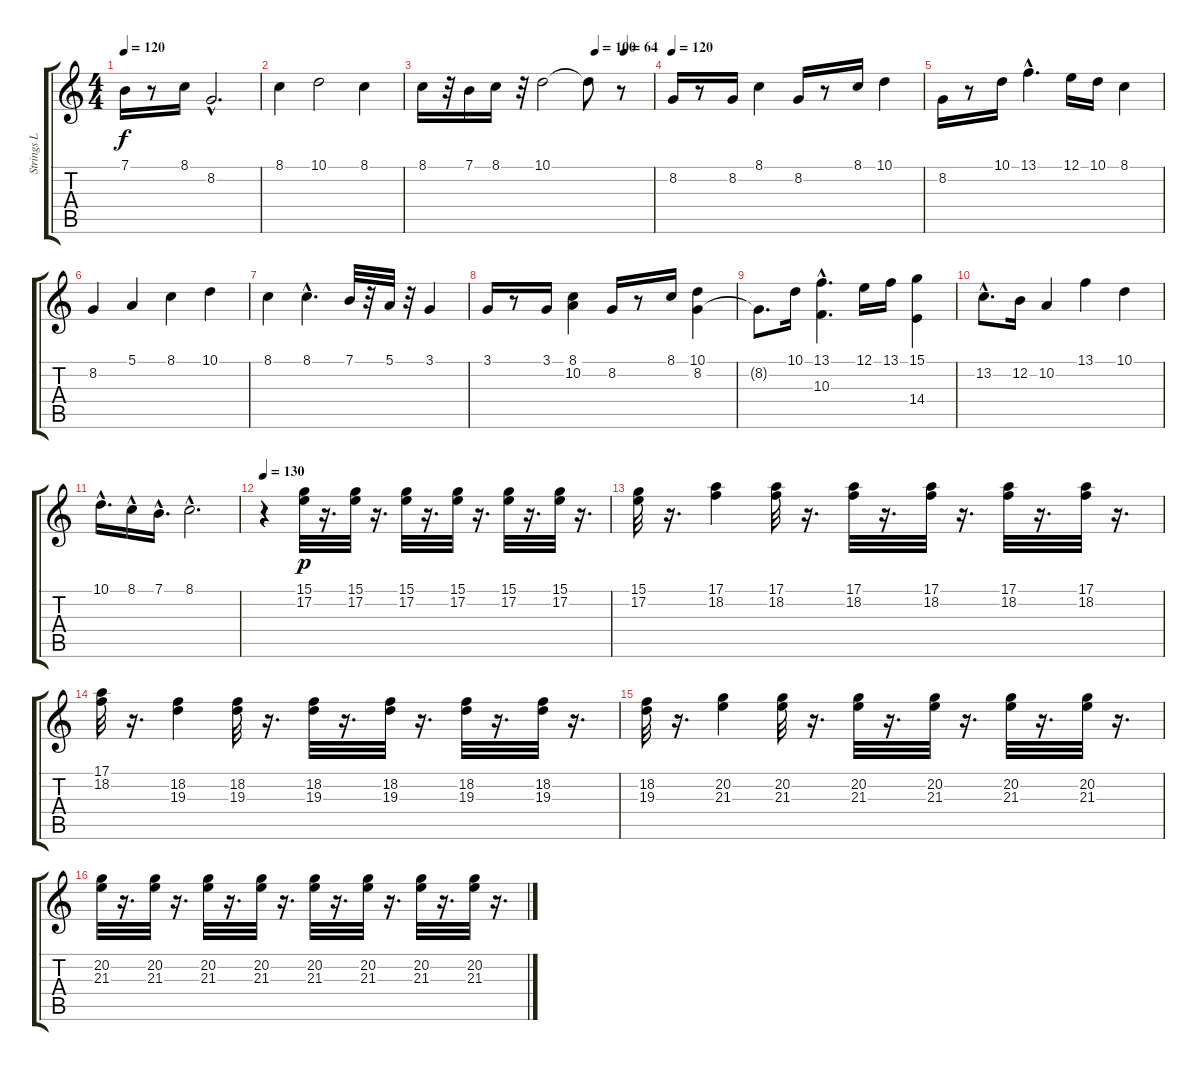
\track ("Strings L" "Strings L") {instrument stringensemble1}
\staff {score tabs}
\tuning (E4 B3 G3 D3 A2 E2) {hide}
\ts (4 4)
\tempo 120
\clef g2
\ks c
7.1.16{dy f} r.8 8.1.16 8.2{hac}.2{d} |
8.1.4 10.1.2 8.1.4 |
\tempo (100 0.75)
\tempo (64 0.875)
8.1.16 r.32 7.1.16 8.1.16 r.32 10.1.2 10.1{t}.8 r.8 |
\tempo 120
8.2.16 r.8 8.2.16 8.1.4 8.2.16 r.8 8.1.16 10.1.4 |
8.2.16 r.8 10.1.16 13.1{hac}.4{d} 12.1.16 10.1.16 8.1.4 |
8.2.4 5.1.4 8.1.4 10.1.4 |
8.1.4 8.1{hac}.4{d} 7.1.32 r.32 5.1.32 r.32 3.1.4 |
3.1.16 r.8 3.1.16 (8.1 10.2).4 8.2.16 r.8 8.1.16 (10.1 8.2).4 |
8.2{t}.8{d} 10.1.16 (13.1{hac} 10.3).4{d} 12.1.16 13.1.16 (15.1 14.4).4 |
13.2{hac}.8{d} 12.2.16 10.2.4 13.1.4 10.1.4 |
10.1{hac}.16{d} 8.1{hac}.16 7.1{hac}.16{d} 8.1{hac}.2{d} |
\tempo 130
r.4 (15.1 17.2).32{dy p} r.16{d} (15.1 17.2).32 r.16{d} (15.1 17.2).32 r.16{d} (15.1 17.2).32 r.16{d} (15.1 17.2).32 r.16{d} (15.1 17.2).32 r.16{d} |
(15.1 17.2).32 r.16{d} (17.1 18.2).4 (17.1 18.2).32 r.16{d} (17.1 18.2).32 r.16{d} (17.1 18.2).32 r.16{d} (17.1 18.2).32 r.16{d} (17.1 18.2).32 r.16{d} |
(17.1 18.2).32 r.16{d} (18.2 19.3).4 (18.2 19.3).32 r.16{d} (18.2 19.3).32 r.16{d} (18.2 19.3).32 r.16{d} (18.2 19.3).32 r.16{d} (18.2 19.3).32 r.16{d} |
(18.2 19.3).32 r.16{d} (20.2 21.3).4 (20.2 21.3).32 r.16{d} (20.2 21.3).32 r.16{d} (20.2 21.3).32 r.16{d} (20.2 21.3).32 r.16{d} (20.2 21.3).32 r.16{d} |
(20.2 21.3).32 r.16{d} (20.2 21.3).32 r.16{d} (20.2 21.3).32 r.16{d} (20.2 21.3).32 r.16{d} (20.2 21.3).32 r.16{d} (20.2 21.3).32 r.16{d} (20.2 21.3).32 r.16{d} (20.2 21.3).32 r.16{d}
